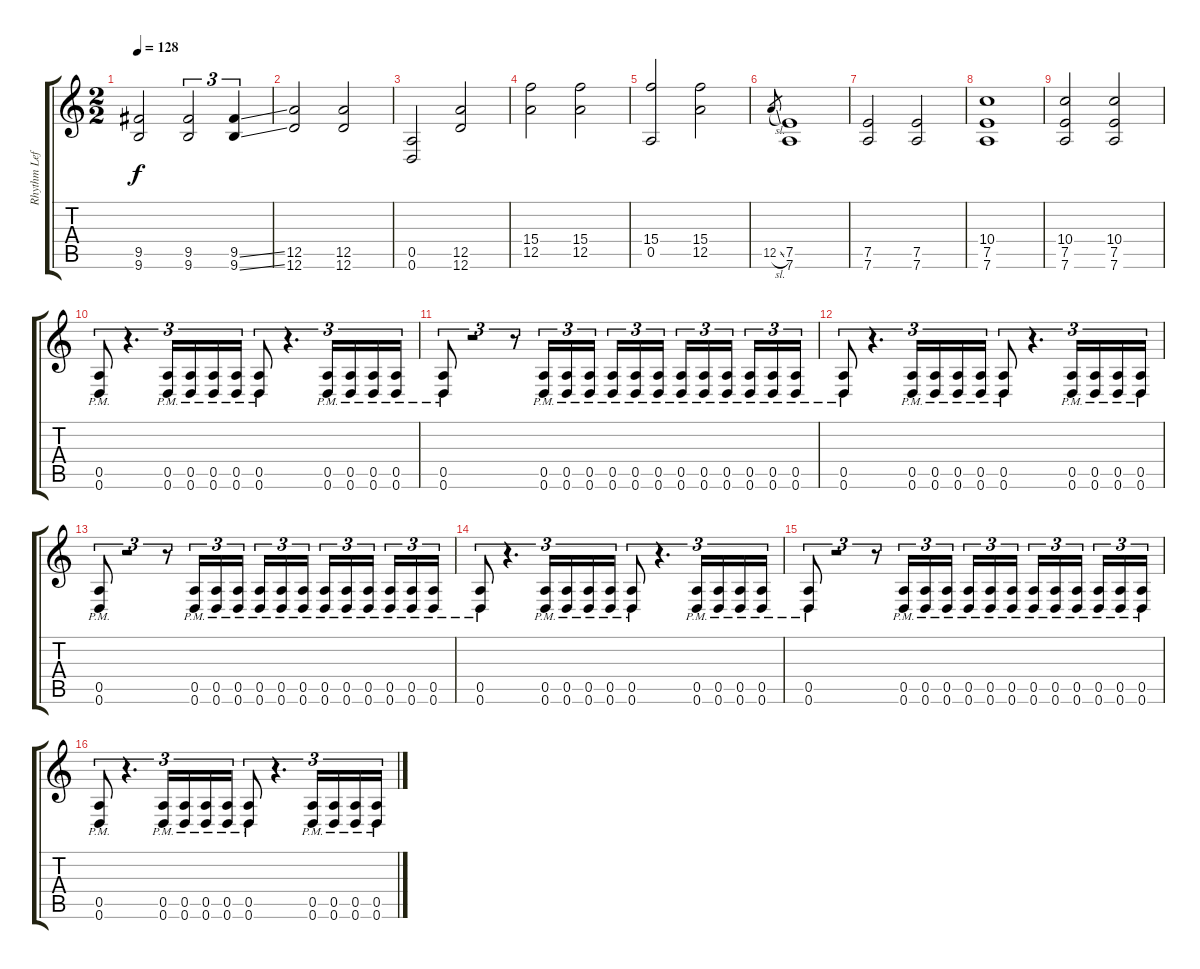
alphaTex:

\track ("Rhythm Left" "Rhythm Lef") {instrument overdrivenguitar}
\staff {score tabs}
\tuning (E4 B3 G3 D3 A2 D2) {hide}
\ts (2 2)
\tempo 128
\clef g2
\ks c
(9.5 9.6).2{dy f} (9.5 9.6).2{tu (3 2)} (9.5{ss} 9.6{ss}).4{tu (3 2)} |
(12.5 12.6).2 (12.5 12.6).2 |
(0.5 0.6).2 (12.5 12.6).2 |
(15.4 12.5).2 (15.4 12.5).2 |
(15.4 0.5).2 (15.4 12.5).2 |
12.5{sl}.8{gr} (7.5 7.6).1 |
(7.5 7.6).2 (7.5 7.6).2 |
(10.4 7.5 7.6).1 |
(10.4 7.5 7.6).2 (10.4 7.5 7.6).2 |
(0.5 0.6{pm}).8{tu (3 2)} r.4{d tu (3 2)} (0.5 0.6{pm}).16{tu (3 2)} (0.5 0.6{pm}).16{tu (3 2)} (0.5 0.6{pm}).16{tu (3 2)} (0.5 0.6{pm}).16{tu (3 2)} (0.5 0.6{pm}).8{tu (3 2)} r.4{d tu (3 2)} (0.5 0.6{pm}).16{tu (3 2)} (0.5 0.6{pm}).16{tu (3 2)} (0.5 0.6{pm}).16{tu (3 2)} (0.5 0.6{pm}).16{tu (3 2)} |
(0.5 0.6{pm}).8{tu (3 2)} r.2{tu (3 2)} r.8{tu (3 2)} (0.5 0.6{pm}).16{tu (3 2)} (0.5 0.6{pm}).16{tu (3 2)} (0.5 0.6{pm}).16{tu (3 2)} (0.5 0.6{pm}).16{tu (3 2)} (0.5 0.6{pm}).16{tu (3 2)} (0.5 0.6{pm}).16{tu (3 2)} (0.5 0.6{pm}).16{tu (3 2)} (0.5 0.6{pm}).16{tu (3 2)} (0.5 0.6{pm}).16{tu (3 2)} (0.5 0.6{pm}).16{tu (3 2)} (0.5 0.6{pm}).16{tu (3 2)} (0.5 0.6{pm}).16{tu (3 2)} |
(0.5 0.6{pm}).8{tu (3 2)} r.4{d tu (3 2)} (0.5 0.6{pm}).16{tu (3 2)} (0.5 0.6{pm}).16{tu (3 2)} (0.5 0.6{pm}).16{tu (3 2)} (0.5 0.6{pm}).16{tu (3 2)} (0.5 0.6{pm}).8{tu (3 2)} r.4{d tu (3 2)} (0.5 0.6{pm}).16{tu (3 2)} (0.5 0.6{pm}).16{tu (3 2)} (0.5 0.6{pm}).16{tu (3 2)} (0.5 0.6{pm}).16{tu (3 2)} |
(0.5 0.6{pm}).8{tu (3 2)} r.2{tu (3 2)} r.8{tu (3 2)} (0.5 0.6{pm}).16{tu (3 2)} (0.5 0.6{pm}).16{tu (3 2)} (0.5 0.6{pm}).16{tu (3 2)} (0.5 0.6{pm}).16{tu (3 2)} (0.5 0.6{pm}).16{tu (3 2)} (0.5 0.6{pm}).16{tu (3 2)} (0.5 0.6{pm}).16{tu (3 2)} (0.5 0.6{pm}).16{tu (3 2)} (0.5 0.6{pm}).16{tu (3 2)} (0.5 0.6{pm}).16{tu (3 2)} (0.5 0.6{pm}).16{tu (3 2)} (0.5 0.6{pm}).16{tu (3 2)} |
(0.5 0.6{pm}).8{tu (3 2)} r.4{d tu (3 2)} (0.5 0.6{pm}).16{tu (3 2)} (0.5 0.6{pm}).16{tu (3 2)} (0.5 0.6{pm}).16{tu (3 2)} (0.5 0.6{pm}).16{tu (3 2)} (0.5 0.6{pm}).8{tu (3 2)} r.4{d tu (3 2)} (0.5 0.6{pm}).16{tu (3 2)} (0.5 0.6{pm}).16{tu (3 2)} (0.5 0.6{pm}).16{tu (3 2)} (0.5 0.6{pm}).16{tu (3 2)} |
(0.5 0.6{pm}).8{tu (3 2)} r.2{tu (3 2)} r.8{tu (3 2)} (0.5 0.6{pm}).16{tu (3 2)} (0.5 0.6{pm}).16{tu (3 2)} (0.5 0.6{pm}).16{tu (3 2)} (0.5 0.6{pm}).16{tu (3 2)} (0.5 0.6{pm}).16{tu (3 2)} (0.5 0.6{pm}).16{tu (3 2)} (0.5 0.6{pm}).16{tu (3 2)} (0.5 0.6{pm}).16{tu (3 2)} (0.5 0.6{pm}).16{tu (3 2)} (0.5 0.6{pm}).16{tu (3 2)} (0.5 0.6{pm}).16{tu (3 2)} (0.5 0.6{pm}).16{tu (3 2)} |
(0.5 0.6{pm}).8{tu (3 2)} r.4{d tu (3 2)} (0.5 0.6{pm}).16{tu (3 2)} (0.5 0.6{pm}).16{tu (3 2)} (0.5 0.6{pm}).16{tu (3 2)} (0.5 0.6{pm}).16{tu (3 2)} (0.5 0.6{pm}).8{tu (3 2)} r.4{d tu (3 2)} (0.5 0.6{pm}).16{tu (3 2)} (0.5 0.6{pm}).16{tu (3 2)} (0.5 0.6{pm}).16{tu (3 2)} (0.5 0.6{pm}).16{tu (3 2)}
